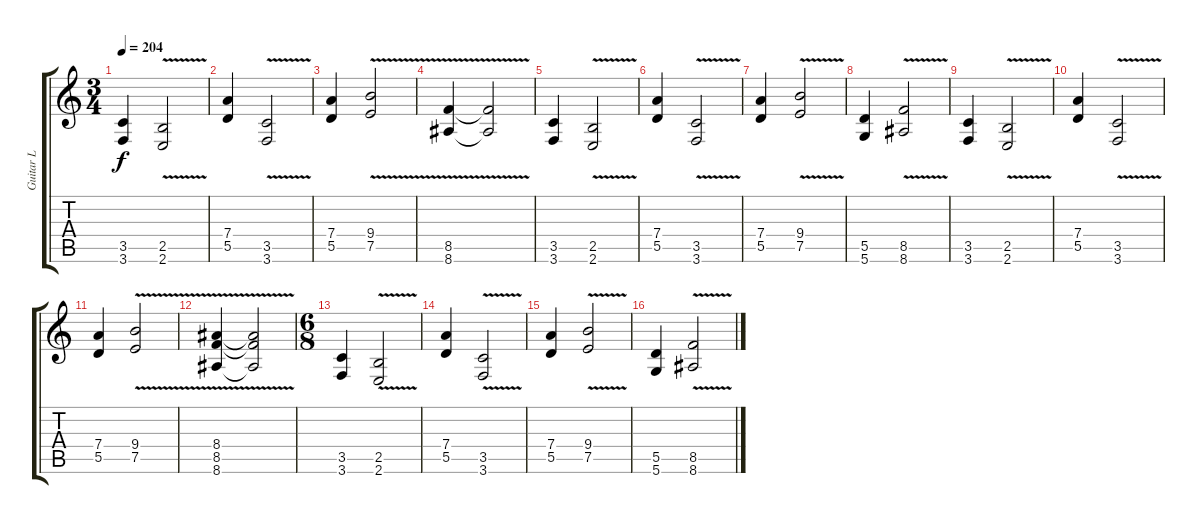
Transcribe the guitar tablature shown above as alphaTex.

\track ("Guitar L" "Guitar L") {instrument distortionguitar}
\staff {score tabs}
\tuning (E4 B3 G3 D3 A2 D2) {hide}
\ts (3 4)
\tempo 204
\clef g2
\ks c
(3.5 3.6).4{dy f} (2.5{v} 2.6{v}).2 |
(7.4 5.5).4 (3.5{v} 3.6{v}).2 |
(7.4 5.5).4 (9.4{v} 7.5{v}).2 |
(8.5{v} 8.6{v}).4 (8.5{t} 8.6{t}).2 |
(3.5 3.6).4 (2.5{v} 2.6{v}).2 |
(7.4 5.5).4 (3.5{v} 3.6{v}).2 |
(7.4 5.5).4 (9.4{v} 7.5{v}).2 |
(5.5 5.6).4 (8.5{v} 8.6{v}).2 |
(3.5 3.6).4 (2.5{v} 2.6{v}).2 |
(7.4 5.5).4 (3.5{v} 3.6{v}).2 |
(7.4 5.5).4 (9.4{v} 7.5{v}).2 |
(8.4 8.5{v} 8.6{v}).4 (8.4{t} 8.5{t} 8.6{t}).2 |
\ts (6 8)
(3.5 3.6).4 (2.5{v} 2.6{v}).2 |
(7.4 5.5).4 (3.5{v} 3.6{v}).2 |
(7.4 5.5).4 (9.4{v} 7.5{v}).2 |
(5.5 5.6).4 (8.5{v} 8.6{v}).2
